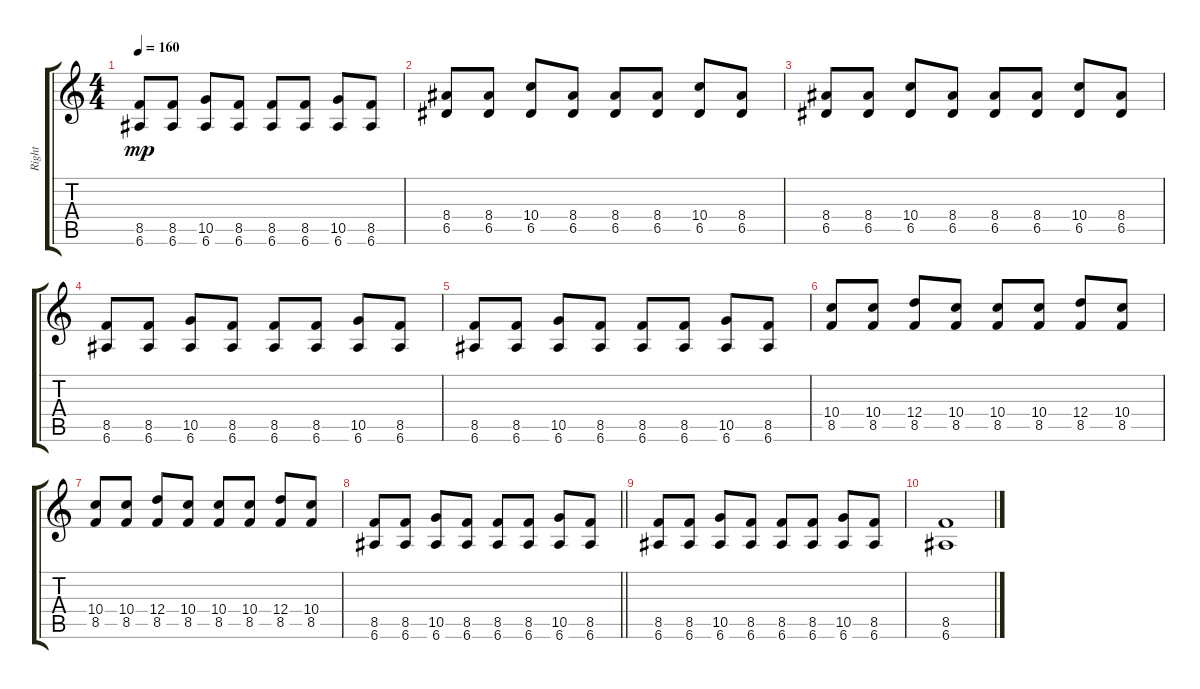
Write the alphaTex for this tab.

\track ("Right" "Right") {instrument acousticguitarsteel}
\staff {score tabs}
\tuning (E4 B3 G3 D3 A2 E2) {hide}
\ts (4 4)
\tempo 160
\clef g2
\ks c
(8.5 6.6).8{dy mp} (8.5 6.6).8 (10.5 6.6).8 (8.5 6.6).8 (8.5 6.6).8 (8.5 6.6).8 (10.5 6.6).8 (8.5 6.6).8 |
(8.4 6.5).8 (8.4 6.5).8 (10.4 6.5).8 (8.4 6.5).8 (8.4 6.5).8 (8.4 6.5).8 (10.4 6.5).8 (8.4 6.5).8 |
(8.4 6.5).8 (8.4 6.5).8 (10.4 6.5).8 (8.4 6.5).8 (8.4 6.5).8 (8.4 6.5).8 (10.4 6.5).8 (8.4 6.5).8 |
(8.5 6.6).8 (8.5 6.6).8 (10.5 6.6).8 (8.5 6.6).8 (8.5 6.6).8 (8.5 6.6).8 (10.5 6.6).8 (8.5 6.6).8 |
(8.5 6.6).8 (8.5 6.6).8 (10.5 6.6).8 (8.5 6.6).8 (8.5 6.6).8 (8.5 6.6).8 (10.5 6.6).8 (8.5 6.6).8 |
(10.4 8.5).8 (10.4 8.5).8 (12.4 8.5).8 (10.4 8.5).8 (10.4 8.5).8 (10.4 8.5).8 (12.4 8.5).8 (10.4 8.5).8 |
(10.4 8.5).8 (10.4 8.5).8 (12.4 8.5).8 (10.4 8.5).8 (10.4 8.5).8 (10.4 8.5).8 (12.4 8.5).8 (10.4 8.5).8 |
\barLineRight lightlight
(8.5 6.6).8 (8.5 6.6).8 (10.5 6.6).8 (8.5 6.6).8 (8.5 6.6).8 (8.5 6.6).8 (10.5 6.6).8 (8.5 6.6).8 |
(8.5 6.6).8 (8.5 6.6).8 (10.5 6.6).8 (8.5 6.6).8 (8.5 6.6).8 (8.5 6.6).8 (10.5 6.6).8 (8.5 6.6).8 |
(8.5 6.6).1
